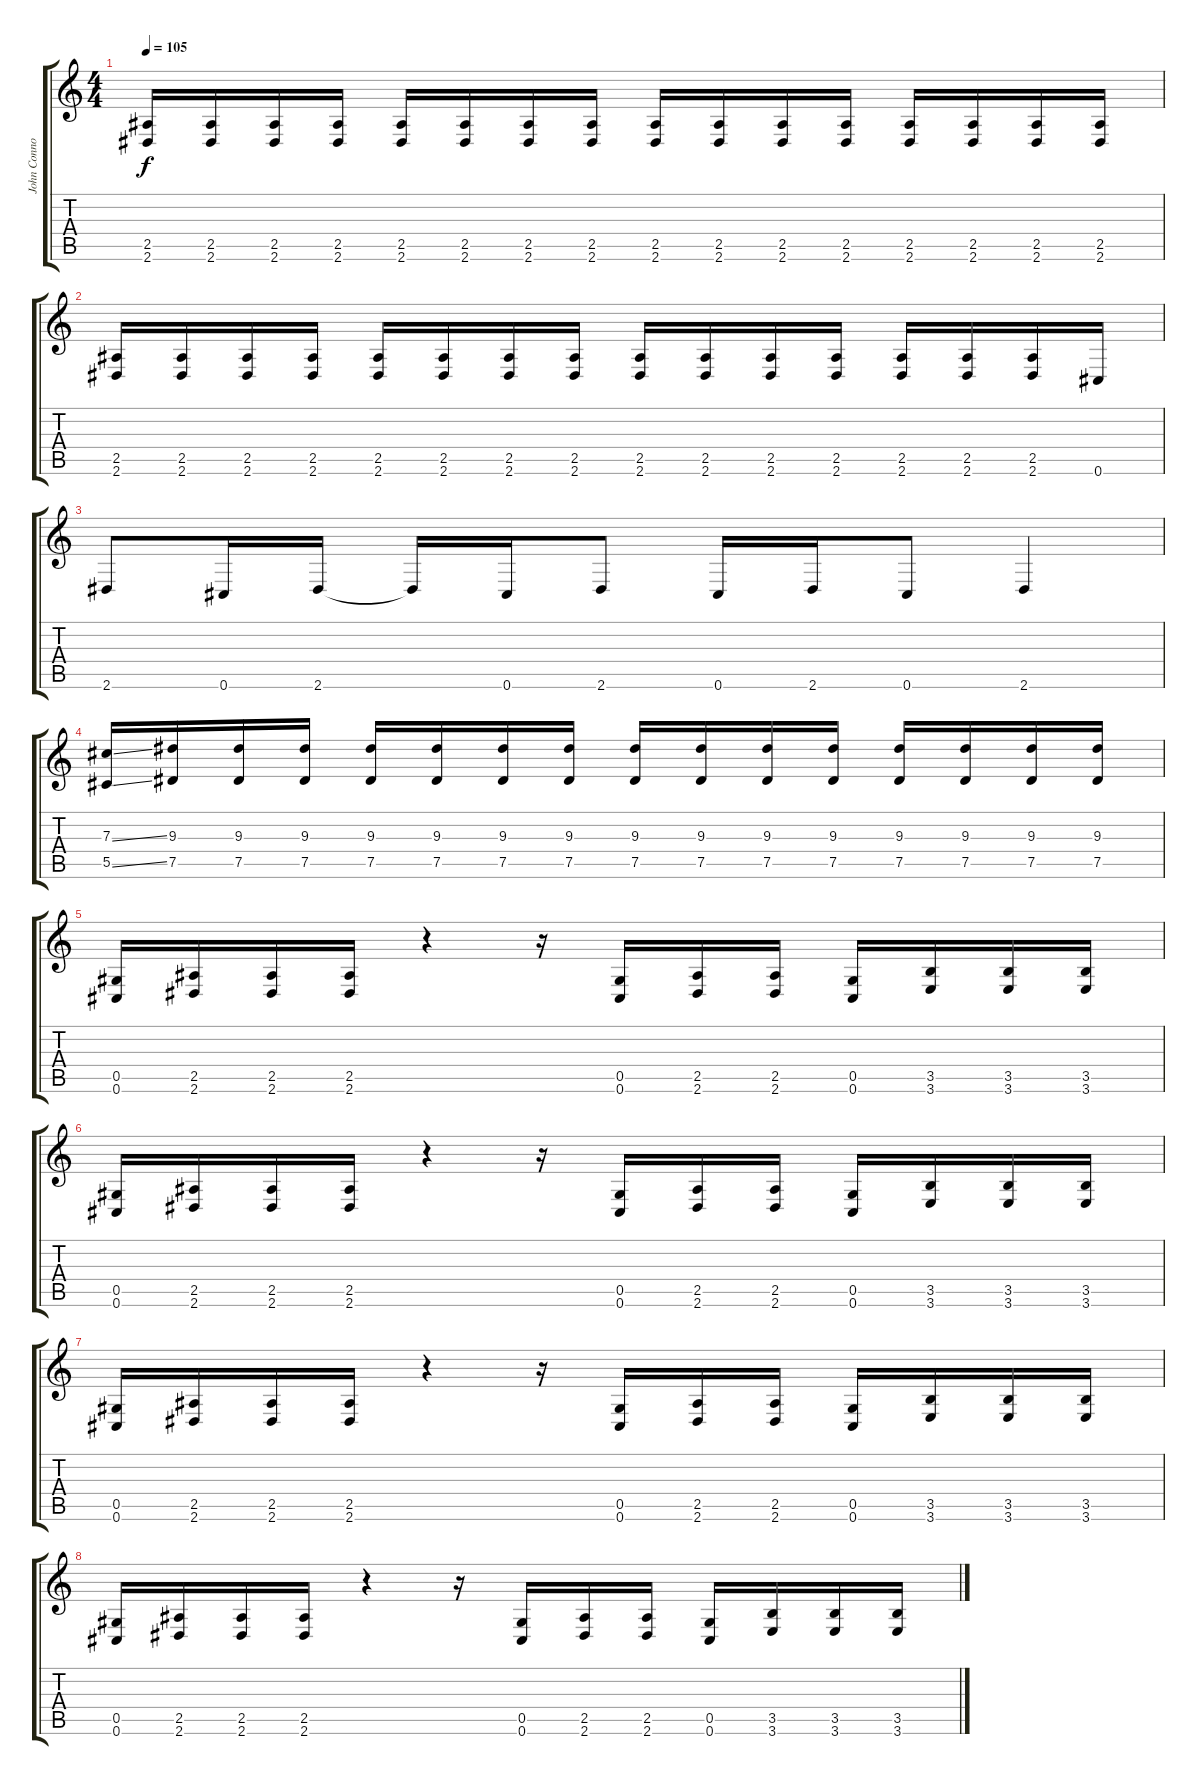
\track ("John Connolly - Guitar" "John Conno") {instrument distortionguitar}
\staff {score tabs}
\tuning (Eb4 Bb3 Gb3 Db3 Ab2 Db2) {hide}
\ts (4 4)
\tempo 105
\clef g2
\ks c
(2.5 2.6).16{dy f} (2.5 2.6).16 (2.5 2.6).16 (2.5 2.6).16 (2.5 2.6).16 (2.5 2.6).16 (2.5 2.6).16 (2.5 2.6).16 (2.5 2.6).16 (2.5 2.6).16 (2.5 2.6).16 (2.5 2.6).16 (2.5 2.6).16 (2.5 2.6).16 (2.5 2.6).16 (2.5 2.6).16 |
(2.5 2.6).16 (2.5 2.6).16 (2.5 2.6).16 (2.5 2.6).16 (2.5 2.6).16 (2.5 2.6).16 (2.5 2.6).16 (2.5 2.6).16 (2.5 2.6).16 (2.5 2.6).16 (2.5 2.6).16 (2.5 2.6).16 (2.5 2.6).16 (2.5 2.6).16 (2.5 2.6).16 0.6.16 |
2.6.8 0.6.16 2.6.16 2.6{t}.16 0.6.16 2.6.8 0.6.16 2.6.16 0.6.8 2.6.4 |
(7.3{ss} 5.5{ss}).16 (9.3 7.5).16 (9.3 7.5).16 (9.3 7.5).16 (9.3 7.5).16 (9.3 7.5).16 (9.3 7.5).16 (9.3 7.5).16 (9.3 7.5).16 (9.3 7.5).16 (9.3 7.5).16 (9.3 7.5).16 (9.3 7.5).16 (9.3 7.5).16 (9.3 7.5).16 (9.3 7.5).16 |
(0.5 0.6).16 (2.5 2.6).16 (2.5 2.6).16 (2.5 2.6).16 r.4 r.16 (0.5 0.6).16 (2.5 2.6).16 (2.5 2.6).16 (0.5 0.6).16 (3.5 3.6).16 (3.5 3.6).16 (3.5 3.6).16 |
(0.5 0.6).16 (2.5 2.6).16 (2.5 2.6).16 (2.5 2.6).16 r.4 r.16 (0.5 0.6).16 (2.5 2.6).16 (2.5 2.6).16 (0.5 0.6).16 (3.5 3.6).16 (3.5 3.6).16 (3.5 3.6).16 |
(0.5 0.6).16 (2.5 2.6).16 (2.5 2.6).16 (2.5 2.6).16 r.4 r.16 (0.5 0.6).16 (2.5 2.6).16 (2.5 2.6).16 (0.5 0.6).16 (3.5 3.6).16 (3.5 3.6).16 (3.5 3.6).16 |
(0.5 0.6).16 (2.5 2.6).16 (2.5 2.6).16 (2.5 2.6).16 r.4 r.16 (0.5 0.6).16 (2.5 2.6).16 (2.5 2.6).16 (0.5 0.6).16 (3.5 3.6).16 (3.5 3.6).16 (3.5 3.6).16
